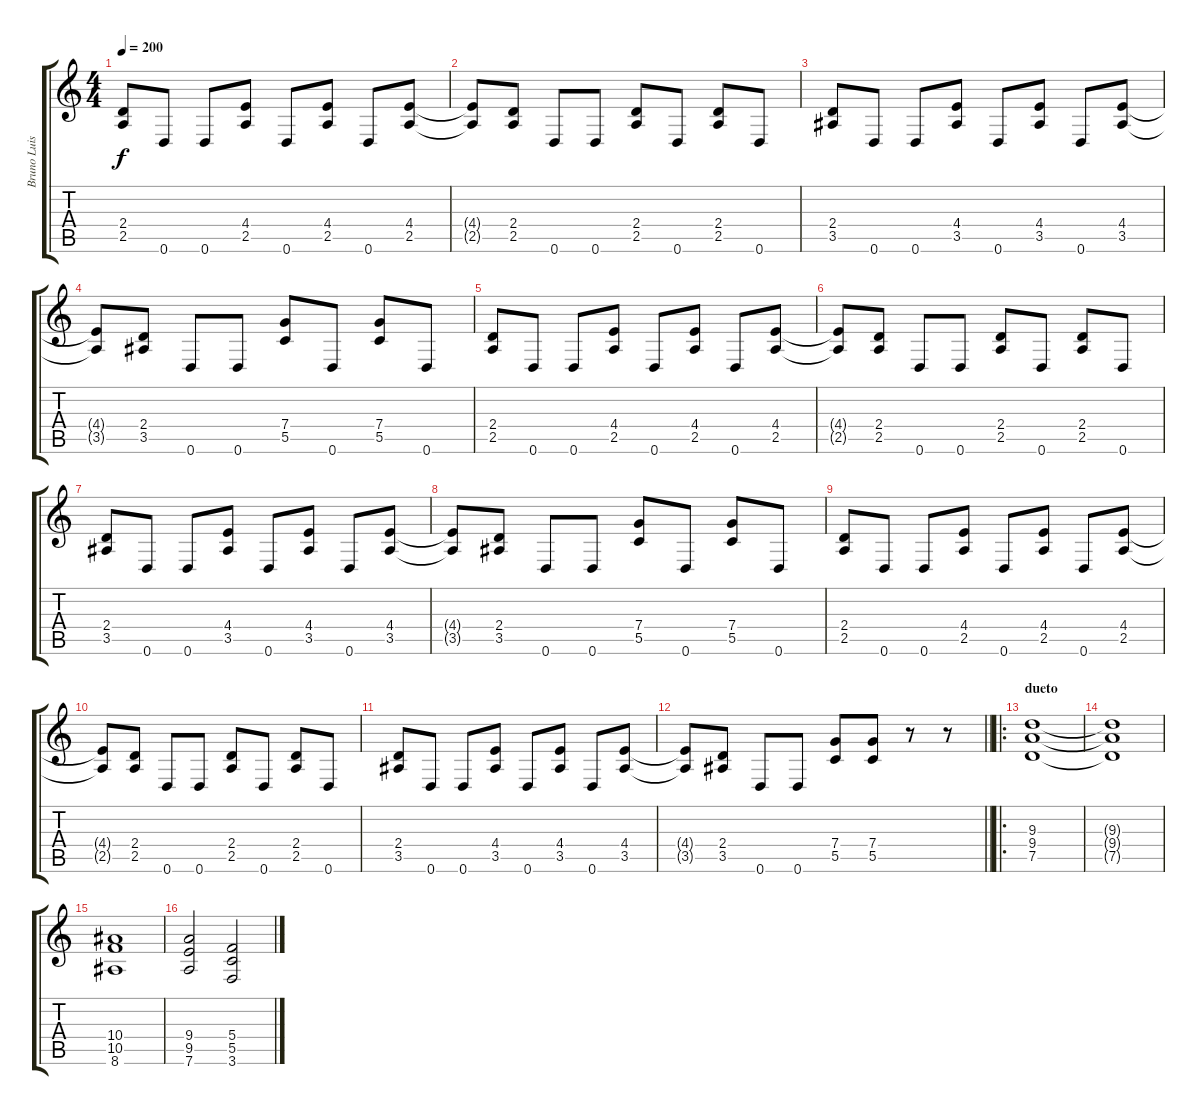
\track ("Bruno Luis" "Bruno Luis") {instrument distortionguitar}
\staff {score tabs}
\tuning (D4 A3 F3 C3 G2 D2) {hide}
\ts (4 4)
\tempo 200
\clef g2
\ks c
(2.4 2.5).8{dy f} 0.6.8 0.6.8 (4.4 2.5).8 0.6.8 (4.4 2.5).8 0.6.8 (4.4 2.5).8 |
(4.4{t} 2.5{t}).8 (2.4 2.5).8 0.6.8 0.6.8 (2.4 2.5).8 0.6.8 (2.4 2.5).8 0.6.8 |
(2.4 3.5).8 0.6.8 0.6.8 (4.4 3.5).8 0.6.8 (4.4 3.5).8 0.6.8 (4.4 3.5).8 |
(4.4{t} 3.5{t}).8 (2.4 3.5).8 0.6.8 0.6.8 (7.4 5.5).8 0.6.8 (7.4 5.5).8 0.6.8 |
(2.4 2.5).8 0.6.8 0.6.8 (4.4 2.5).8 0.6.8 (4.4 2.5).8 0.6.8 (4.4 2.5).8 |
(4.4{t} 2.5{t}).8 (2.4 2.5).8 0.6.8 0.6.8 (2.4 2.5).8 0.6.8 (2.4 2.5).8 0.6.8 |
(2.4 3.5).8 0.6.8 0.6.8 (4.4 3.5).8 0.6.8 (4.4 3.5).8 0.6.8 (4.4 3.5).8 |
(4.4{t} 3.5{t}).8 (2.4 3.5).8 0.6.8 0.6.8 (7.4 5.5).8 0.6.8 (7.4 5.5).8 0.6.8 |
(2.4 2.5).8 0.6.8 0.6.8 (4.4 2.5).8 0.6.8 (4.4 2.5).8 0.6.8 (4.4 2.5).8 |
(4.4{t} 2.5{t}).8 (2.4 2.5).8 0.6.8 0.6.8 (2.4 2.5).8 0.6.8 (2.4 2.5).8 0.6.8 |
(2.4 3.5).8 0.6.8 0.6.8 (4.4 3.5).8 0.6.8 (4.4 3.5).8 0.6.8 (4.4 3.5).8 |
\barLineRight lightlight
(4.4{t} 3.5{t}).8 (2.4 3.5).8 0.6.8 0.6.8 (7.4 5.5).8 (7.4 5.5).8 r.8 r.8 |
\ro
\section ("" "dueto")
(9.3 9.4 7.5).1 |
(9.3{t} 9.4{t} 7.5{t}).1 |
(10.4 10.5 8.6).1 |
(9.4 9.5 7.6).2 (5.4 5.5 3.6).2
